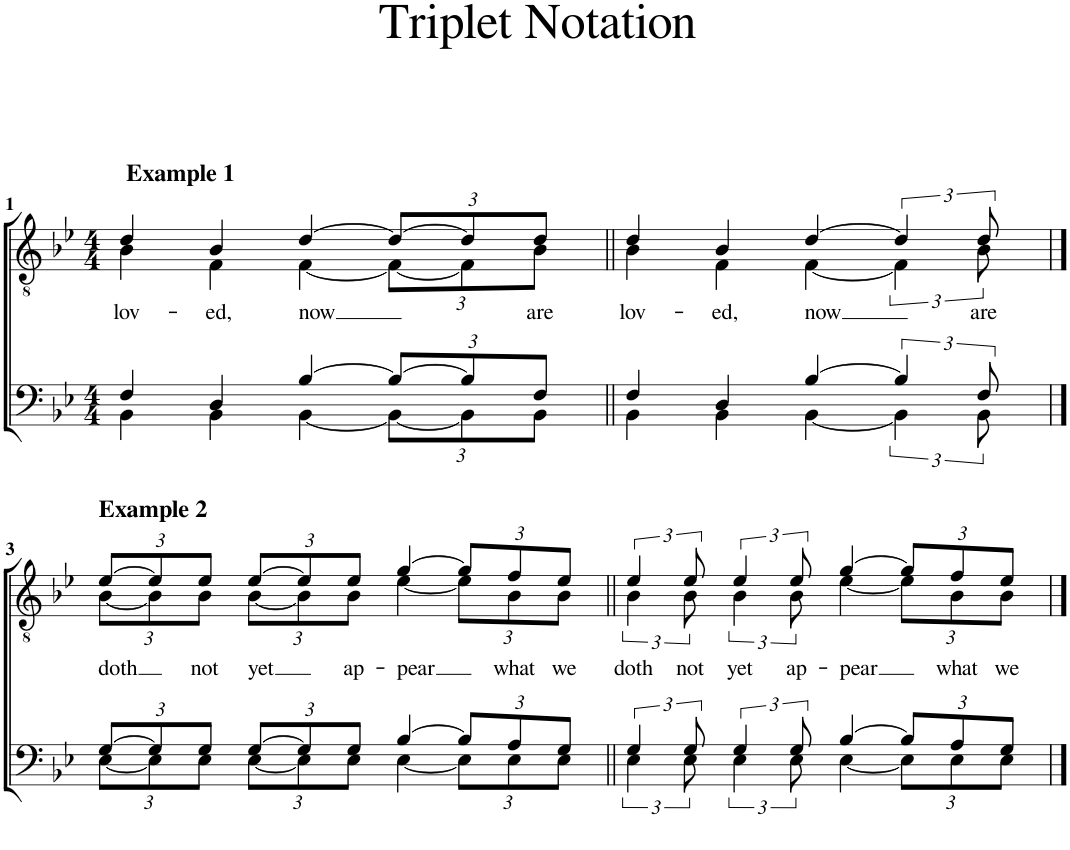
**kern	**kern	**text
*part2	*part1	*part1
*staff2	*staff1	*staff1
*I"Bass	*I"Tenor	*
*I'B	*I'T	*
*clefF4	*clefGv2	*
*k[b-e-]	*k[b-e-]	*
*M4/4	*M4/4	*
=1	=1	=1
*^	*	*
!	!	!LO:TX:a:B:t=Example 1	!
!	!	!	!LO:LY:b
*	*	*^	*
4F/	4BB-\	4d/	4B-\	-lov-
!	!	!	!	!LO:LY:b
4D/	4BB-\	4B-/	4F\	-ed,
!	!	!	!	!LO:LY:b
[4B-/	[4BB-\	[4d/	[4F\	now
*Xbrackettup	*	*Xbrackettup	*	*
12B-/L_	12BB-\L_	12d/L_	12F\L_	.
12B-/]	12BB-\]	12d/]	12F\]	.
!	!	!	!	!LO:LY:b
12F/J	12BB-\J	12d/J	12B-\J	are
=2||	=2||	=2||	=2||	=2||
!	!	!	!	!LO:LY:b
4F/	4BB-\	4d/	4B-\	-lov-
!	!	!	!	!LO:LY:b
4D/	4BB-\	4B-/	4F\	-ed,
!	!	!	!	!LO:LY:b
[4B-/	[4BB-\	[4d/	[4F\	now
*brackettup	*	*brackettup	*	*
6B-/]	6BB-\]	6d/]	6F\]	.
!	!	!	!	!LO:LY:b
12F/	12BB-\	12d/	12B-\	are
!!LO:LB:g=z	!!
==3	==3	==3	==3	==3
*Xbrackettup	*	*Xbrackettup	*	*
!	!	!LO:TX:a:B:t=Example 2	!	!
!	!	!	!	!LO:LY:b
[12G/L	[12E-\L	[12e-/L	[12B-\L	doth
12G/]	12E-\]	12e-/]	12B-\]	.
!	!	!	!	!LO:LY:b
12G/J	12E-\J	12e-/J	12B-\J	not
!	!	!	!	!LO:LY:b
[12G/L	[12E-\L	[12e-/L	[12B-\L	yet
12G/]	12E-\]	12e-/]	12B-\]	.
!	!	!	!	!LO:LY:b
12G/J	12E-\J	12e-/J	12B-\J	ap-
!	!	!	!	!LO:LY:b
[4B-/	[4E-\	[4g/	[4e-\	-pear
12B-/L]	12E-\L]	12g/L]	12e-\L]	.
!	!	!	!	!LO:LY:b
12A/	12E-\	12f/	12B-\	what
!	!	!	!	!LO:LY:b
12G/J	12E-\J	12e-/J	12B-\J	we
=4||	=4||	=4||	=4||	=4||
*brackettup	*	*brackettup	*	*
!	!	!	!	!LO:LY:b
6G/	6E-\	6e-/	6B-\	doth
!	!	!	!	!LO:LY:b
12G/	12E-\	12e-/	12B-\	not
!	!	!	!	!LO:LY:b
6G/	6E-\	6e-/	6B-\	yet
!	!	!	!	!LO:LY:b
12G/	12E-\	12e-/	12B-\	ap-
!	!	!	!	!LO:LY:b
[4B-/	[4E-\	[4g/	[4e-\	-pear
*Xbrackettup	*	*Xbrackettup	*	*
12B-/L]	12E-\L]	12g/L]	12e-\L]	.
!	!	!	!	!LO:LY:b
12A/	12E-\	12f/	12B-\	what
!	!	!	!	!LO:LY:b
12G/J	12E-\J	12e-/J	12B-\J	we
*v	*v	*	*	*
*	*v	*v	*
==	==	==
*-	*-	*-
